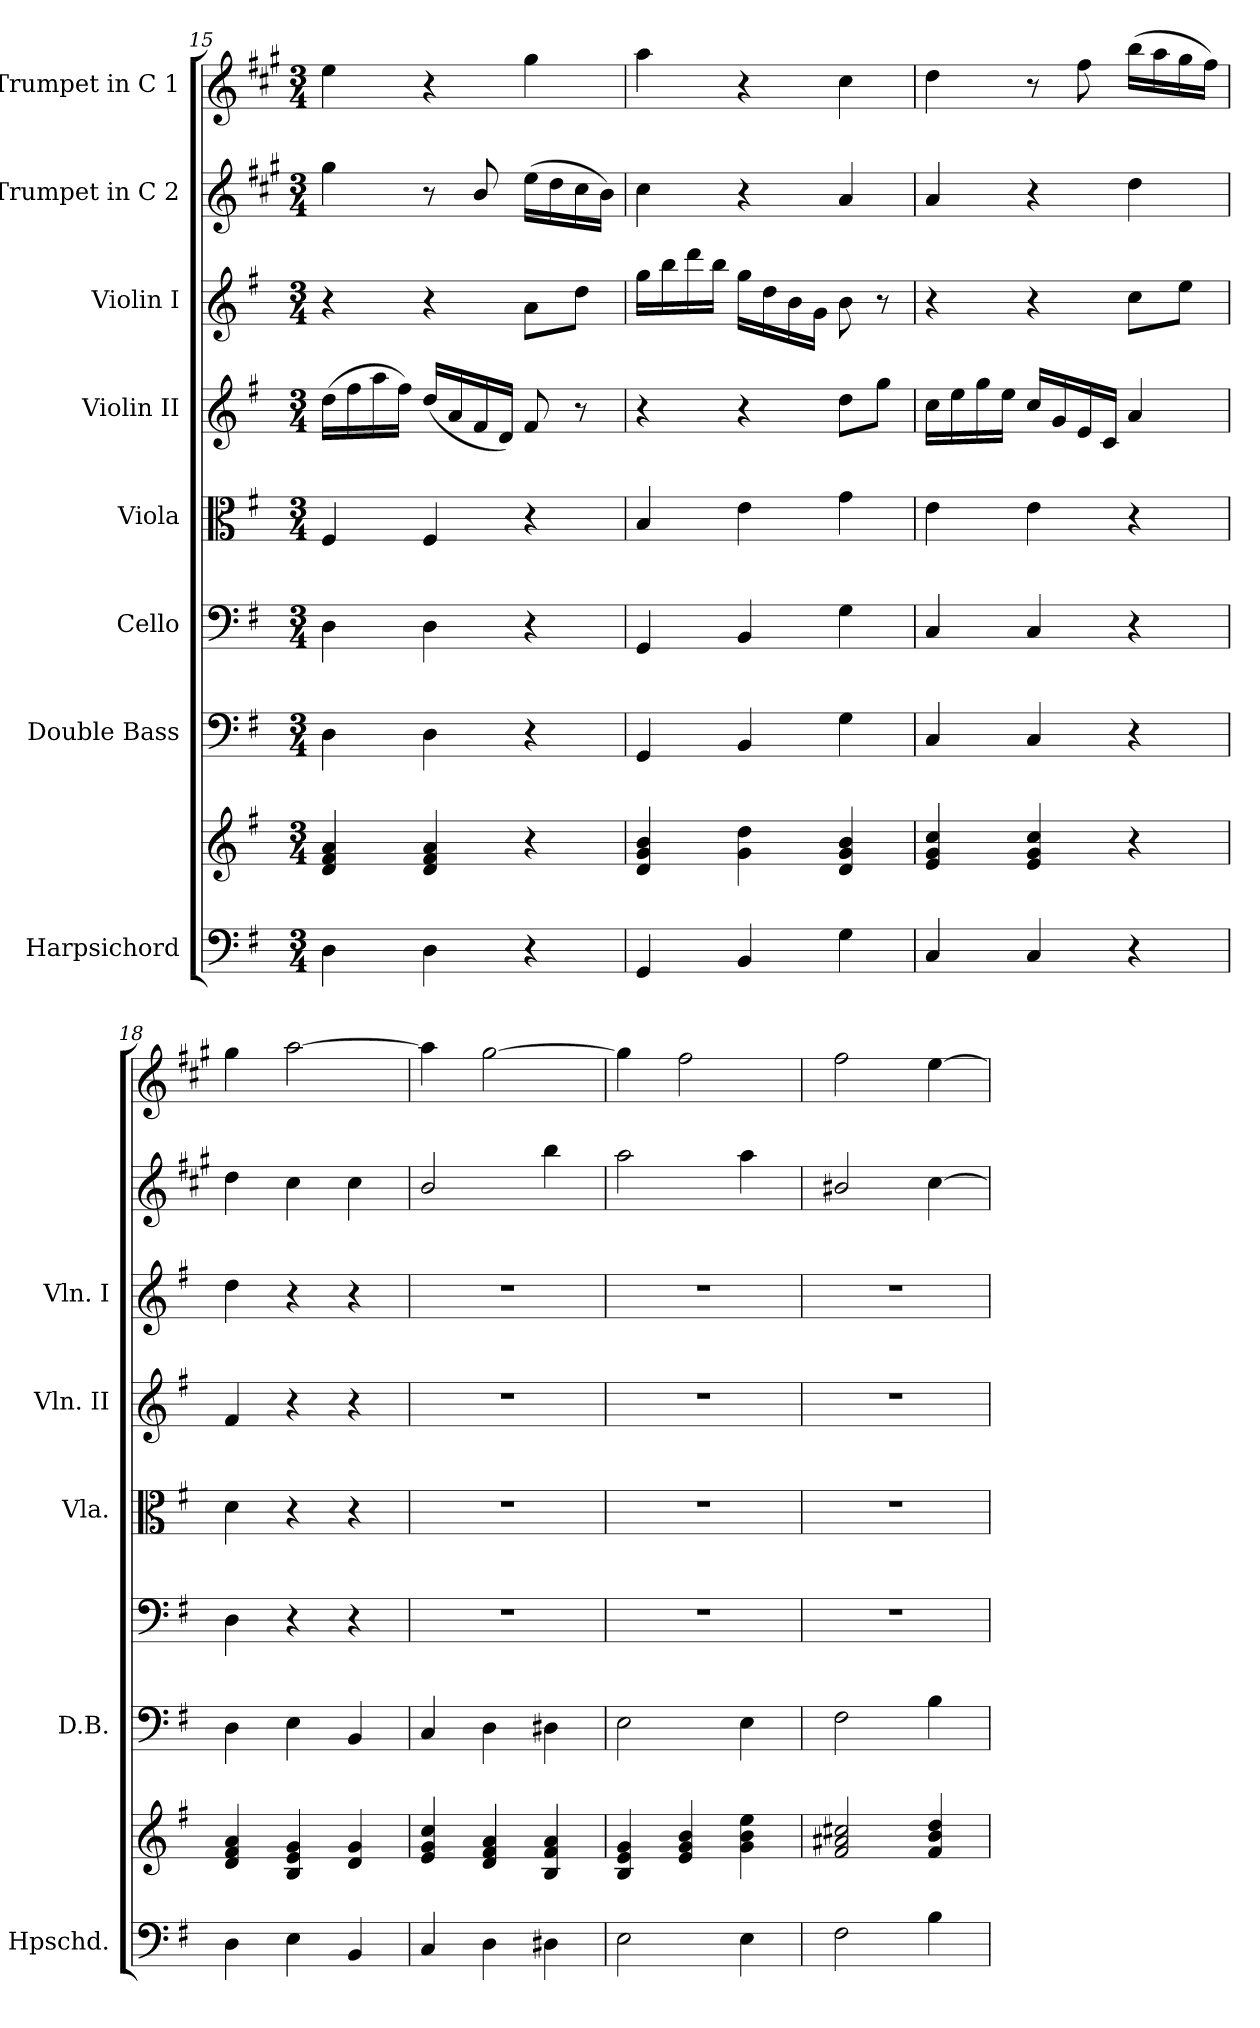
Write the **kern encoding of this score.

**kern	**kern	**kern	**kern	**kern	**kern	**kern	**kern	**kern
*part8	*part8	*part7	*part6	*part5	*part4	*part3	*part2	*part1
*staff9	*staff8	*staff7	*staff6	*staff5	*staff4	*staff3	*staff2	*staff1
*I"Harpsichord	*	*I"Double Bass	*I"Cello	*I"Viola	*I"Violin II	*I"Violin I	*I"Trumpet in C 2	*I"Trumpet in C 1
*I'Hpschd.	*	*I'D.B.	*	*I'Vla.	*I'Vln. II	*I'Vln. I	*	*
!!LO:PB:g=z
*clefF4	*clefG2	*clefF4	*clefF4	*clefC3	*clefG2	*clefG2	*clefG2	*clefG2
*	*	*ITrd7c12	*	*	*	*	*ITrd1c2	*ITrd1c2
*k[f#]	*k[f#]	*k[f#]	*k[f#]	*k[f#]	*k[f#]	*k[f#]	*k[f#]	*k[f#]
*G:	*G:	*G:	*G:	*G:	*G:	*G:	*G:	*G:
*M3/4	*M3/4	*M3/4	*M3/4	*M3/4	*M3/4	*M3/4	*M3/4	*M3/4
=15	=15	=15	=15	=15	=15	=15	=15	=15
4D\	4d/ 4f#/ 4a/	4DD\	4D\	4F#/	(>16dd\LL	4r	4ff#\	4dd\
.	.	.	.	.	16ff#\	.	.	.
.	.	.	.	.	16aa\	.	.	.
.	.	.	.	.	16ff#\JJ)	.	.	.
4D\	4d/ 4f#/ 4a/	4DD\	4D\	4F#/	(16dd/LL	4r	8r	4r
.	.	.	.	.	16a/	.	.	.
.	.	.	.	.	16f#/	.	8a/	.
.	.	.	.	.	16d/JJ)	.	.	.
4r	4r	4r	4r	4r	8f#/	8a\L	(>16dd\LL	4ff#\
.	.	.	.	.	.	.	16cc\	.
.	.	.	.	.	8r	8dd\J	16b\	.
.	.	.	.	.	.	.	16a\JJ)	.
!!LO:PB:g=z
=16	=16	=16	=16	=16	=16	=16	=16	=16
4GG/	4d/ 4g/ 4b/	4GGG/	4GG/	4B/	4r	16gg\LL	4b\	4gg\
.	.	.	.	.	.	16bb\	.	.
.	.	.	.	.	.	16ddd\	.	.
.	.	.	.	.	.	16bb\JJ	.	.
4BB/	4g\ 4dd\	4BBB/	4BB/	4e\	4r	16gg\LL	4r	4r
.	.	.	.	.	.	16dd\	.	.
.	.	.	.	.	.	16b\	.	.
.	.	.	.	.	.	16g\JJ	.	.
4G\	4d/ 4g/ 4b/	4GG\	4G\	4g\	8dd\L	8b\	4g/	4b\
.	.	.	.	.	8gg\J	8r	.	.
=17	=17	=17	=17	=17	=17	=17	=17	=17
4C/	4e/ 4g/ 4cc/	4CC/	4C/	4e\	16cc\LL	4r	4g/	4cc\
.	.	.	.	.	16ee\	.	.	.
.	.	.	.	.	16gg\	.	.	.
.	.	.	.	.	16ee\JJ	.	.	.
4C/	4e/ 4g/ 4cc/	4CC/	4C/	4e\	16cc/LL	4r	4r	8r
.	.	.	.	.	16g/	.	.	.
.	.	.	.	.	16e/	.	.	8ee\
.	.	.	.	.	16c/JJ	.	.	.
4r	4r	4r	4r	4r	4a/	8cc\L	4cc\	(>16aa\LL
.	.	.	.	.	.	.	.	16gg\
.	.	.	.	.	.	8ee\J	.	16ff#\
.	.	.	.	.	.	.	.	16ee\JJ)
=18	=18	=18	=18	=18	=18	=18	=18	=18
4D\	4d/ 4f#/ 4a/	4DD\	4D\	4d\	4f#/	4dd\	4cc\	4ff#\
4E\	4B/ 4e/ 4g/	4EE\	4r	4r	4r	4r	4b\	[2gg\
4BB/	4d/ 4g/	4BBB/	4r	4r	4r	4r	4b\	.
=19	=19	=19	=19	=19	=19	=19	=19	=19
4C/	4e/ 4g/ 4cc/	4CC/	2.r	2.r	2.r	2.r	2a/	4gg\]
4D\	4d/ 4f#/ 4a/	4DD\	.	.	.	.	.	[2ff#\
4D#X\	4B/ 4f#/ 4a/	4DD#X\	.	.	.	.	4aa\	.
=20	=20	=20	=20	=20	=20	=20	=20	=20
2E\	4B/ 4e/ 4g/	2EE\	2.r	2.r	2.r	2.r	2gg\	4ff#\]
.	4e/ 4g/ 4b/	.	.	.	.	.	.	2ee\
4E\	4g\ 4b\ 4ee\	4EE\	.	.	.	.	4gg\	.
!!LO:PB:g=z
=21	=21	=21	=21	=21	=21	=21	=21	=21
2F#\	2f#/ 2a#X/ 2cc#X/	2FF#\	2.r	2.r	2.r	2.r	2a#X/	2ee\
4B\	4f#/ 4b/ 4dd/	4BB\	.	.	.	.	[4b\	[4dd\
=	=	=	=	=	=	=	=	=
*-	*-	*-	*-	*-	*-	*-	*-	*-
